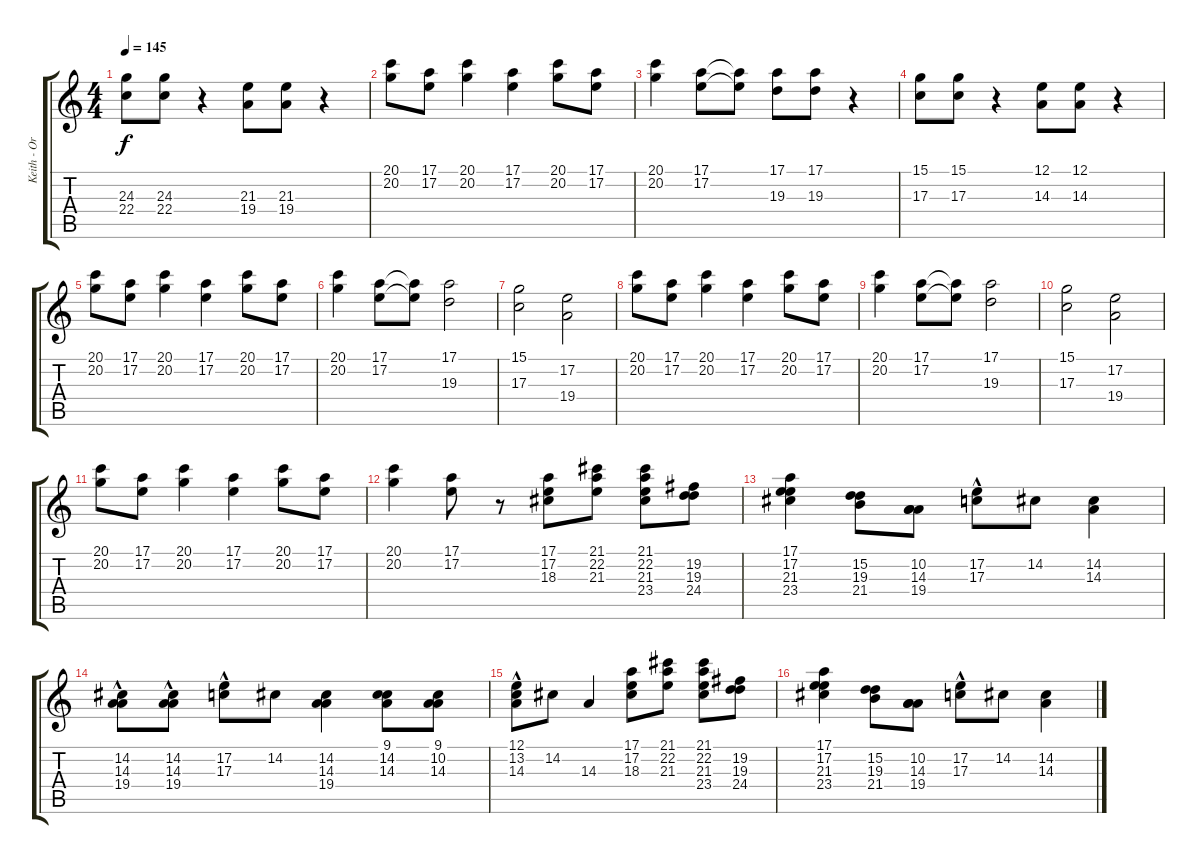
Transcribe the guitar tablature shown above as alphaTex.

\track ("Keith - Organ RH" "Keith - Or") {instrument percussiveorgan}
\staff {score tabs}
\tuning (E4 B3 G3 D3 A2 E2) {hide}
\ts (4 4)
\tempo 145
\clef g2
\ks c
(24.3 22.4).8{dy f} (24.3 22.4).8 r.4 (21.3 19.4).8 (21.3 19.4).8 r.4 |
(20.1 20.2).8 (17.1 17.2).8 (20.1 20.2).4 (17.1 17.2).4 (20.1 20.2).8 (17.1 17.2).8 |
(20.1 20.2).4 (17.1 17.2).8 (17.1{t} 17.2{t}).8 (17.1 19.3).8 (17.1 19.3).8 r.4 |
(15.1 17.3).8 (15.1 17.3).8 r.4 (12.1 14.3).8 (12.1 14.3).8 r.4 |
(20.1 20.2).8 (17.1 17.2).8 (20.1 20.2).4 (17.1 17.2).4 (20.1 20.2).8 (17.1 17.2).8 |
(20.1 20.2).4 (17.1 17.2).8 (17.1{t} 17.2{t}).8 (17.1 19.3).2 |
(15.1 17.3).2 (17.2 19.4).2 |
(20.1 20.2).8 (17.1 17.2).8 (20.1 20.2).4 (17.1 17.2).4 (20.1 20.2).8 (17.1 17.2).8 |
(20.1 20.2).4 (17.1 17.2).8 (17.1{t} 17.2{t}).8 (17.1 19.3).2 |
(15.1 17.3).2 (17.2 19.4).2 |
(20.1 20.2).8 (17.1 17.2).8 (20.1 20.2).4 (17.1 17.2).4 (20.1 20.2).8 (17.1 17.2).8 |
(20.1 20.2).4 (17.1 17.2).8 r.8 (17.1 17.2 18.3).8 (21.1 22.2 21.3).8 (21.1 22.2 21.3 23.4).8 (19.2 19.3 24.4).8 |
(17.1 17.2 21.3 23.4).4 (15.2 19.3 21.4).8 (10.2 14.3 19.4).8 (17.2{hac} 17.3).8 14.2.8 (14.2 14.3).4 |
(14.2{hac} 14.3 19.4).8 (14.2{hac} 14.3 19.4).8 (17.2{hac} 17.3).8 14.2.8 (14.2 14.3 19.4).4 (9.1 14.2 14.3).8 (9.1 10.2 14.3).8 |
(12.1{hac} 13.2 14.3{hac}).8 14.2.8 14.3.4 (17.1 17.2 18.3).8 (21.1 22.2 21.3).8 (21.1 22.2 21.3 23.4).8 (19.2 19.3 24.4).8 |
(17.1 17.2 21.3 23.4).4 (15.2 19.3 21.4).8 (10.2 14.3 19.4).8 (17.2{hac} 17.3).8 14.2.8 (14.2 14.3).4
